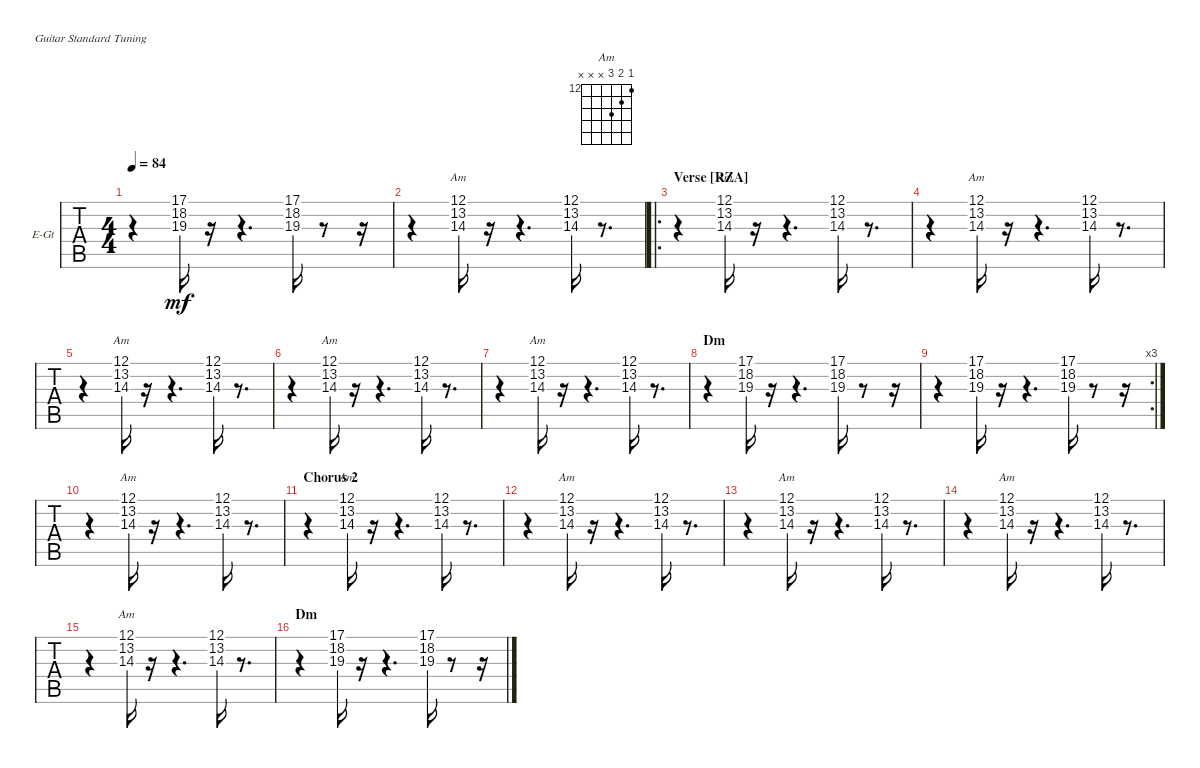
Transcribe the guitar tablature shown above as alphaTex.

\defaultSystemsLayout 4
\bracketExtendMode groupsimilarinstruments
\firstSystemTrackNameOrientation horizontal
\otherSystemsTrackNameOrientation horizontal
\track ("Guitar II" "E-Gt") {instrument overdrivenguitar}
\staff {tabs}
\tuning (E4 B3 G3 D3 A2 E2)
\chord ("Am" 12 13 14 x x x) {firstfret 12 showfingering false}
\ts (4 4)
\tempo 84
\clef g2
\ks c
r.4{dy mf} (17.1 18.2 19.3).16 r.16 r.4{d} (17.1 18.2 19.3).16 r.8 r.16 |
r.4 (12.1 13.2 14.3).16{ch "Am"} r.16 r.4{d} (12.1 13.2 14.3).16 r.8{d} |
\ro
\section ("" "Verse [RZA]")
r.4 (12.1 13.2 14.3).16{ch "Am"} r.16 r.4{d} (12.1 13.2 14.3).16 r.8{d} |
r.4 (12.1 13.2 14.3).16{ch "Am"} r.16 r.4{d} (12.1 13.2 14.3).16 r.8{d} |
r.4 (12.1 13.2 14.3).16{ch "Am"} r.16 r.4{d} (12.1 13.2 14.3).16 r.8{d} |
r.4 (12.1 13.2 14.3).16{ch "Am"} r.16 r.4{d} (12.1 13.2 14.3).16 r.8{d} |
r.4 (12.1 13.2 14.3).16{ch "Am"} r.16 r.4{d} (12.1 13.2 14.3).16 r.8{d} |
\section ("" "Dm")
r.4 (17.1 18.2 19.3).16 r.16 r.4{d} (17.1 18.2 19.3).16 r.8 r.16 |
\rc 3
r.4 (17.1 18.2 19.3).16 r.16 r.4{d} (17.1 18.2 19.3).16 r.8 r.16 |
r.4 (12.1 13.2 14.3).16{ch "Am"} r.16 r.4{d} (12.1 13.2 14.3).16 r.8{d} |
\section ("" "Chorus 2")
r.4 (12.1 13.2 14.3).16{ch "Am"} r.16 r.4{d} (12.1 13.2 14.3).16 r.8{d} |
r.4 (12.1 13.2 14.3).16{ch "Am"} r.16 r.4{d} (12.1 13.2 14.3).16 r.8{d} |
r.4 (12.1 13.2 14.3).16{ch "Am"} r.16 r.4{d} (12.1 13.2 14.3).16 r.8{d} |
r.4 (12.1 13.2 14.3).16{ch "Am"} r.16 r.4{d} (12.1 13.2 14.3).16 r.8{d} |
r.4 (12.1 13.2 14.3).16{ch "Am"} r.16 r.4{d} (12.1 13.2 14.3).16 r.8{d} |
\section ("" "Dm")
r.4 (17.1 18.2 19.3).16 r.16 r.4{d} (17.1 18.2 19.3).16 r.8 r.16
